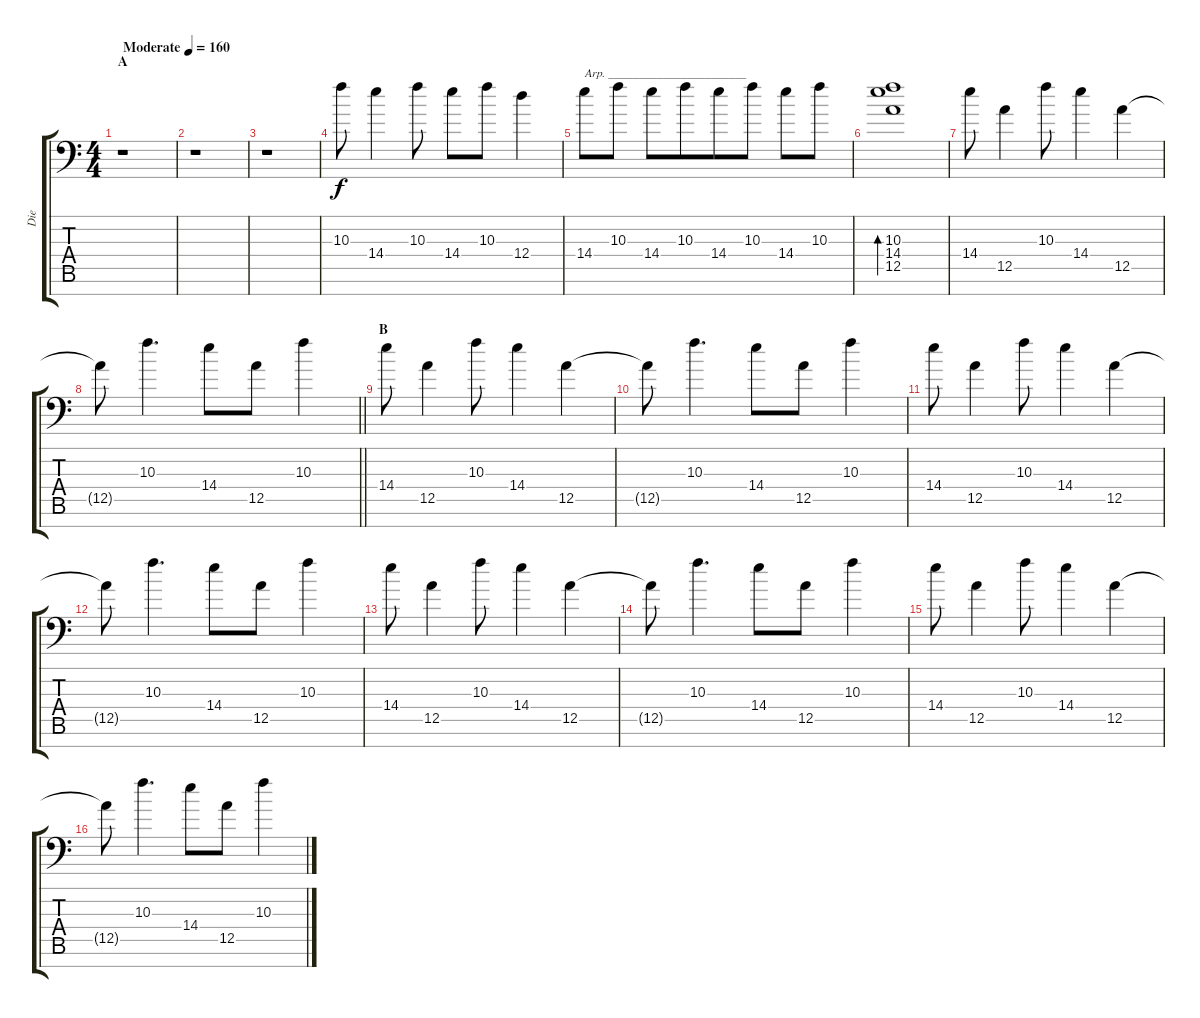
\track ("Die" "Die") {instrument distortionguitar}
\staff {score tabs}
\tuning (E4 B3 G3 D3 A2 D2 A1) {hide}
\ts (4 4)
\section ("" "A")
\tempo (160 "Moderate")
\clef f4
\ks c
r.1{dy f instrument distortionguitar} |
r.1 |
r.1 |
10.3.8 14.4.4 10.3.8 14.4.8{beam merge} 10.3.8 12.4.4 |
14.4.8{txt "Arp. _______________________"} 10.3.8 14.4.8 10.3.8{beam merge} 14.4.8 10.3.8 14.4.8{beam merge} 10.3.8 |
(10.3 14.4 12.5).1{bd 240} |
14.4.8 12.5.4 10.3.8 14.4.4 12.5.4 |
\barLineRight lightlight
12.5{t}.8 10.3.4{d beam merge} 14.4.8 12.5.8 10.3.4 |
\section ("" "B")
14.4.8 12.5.4 10.3.8 14.4.4 12.5.4 |
12.5{t}.8 10.3.4{d beam merge} 14.4.8 12.5.8 10.3.4 |
14.4.8 12.5.4 10.3.8 14.4.4 12.5.4 |
12.5{t}.8 10.3.4{d beam merge} 14.4.8 12.5.8 10.3.4 |
14.4.8 12.5.4 10.3.8 14.4.4 12.5.4 |
12.5{t}.8 10.3.4{d beam merge} 14.4.8 12.5.8 10.3.4 |
14.4.8 12.5.4 10.3.8 14.4.4 12.5.4 |
12.5{t}.8 10.3.4{d beam merge} 14.4.8 12.5.8 10.3.4
